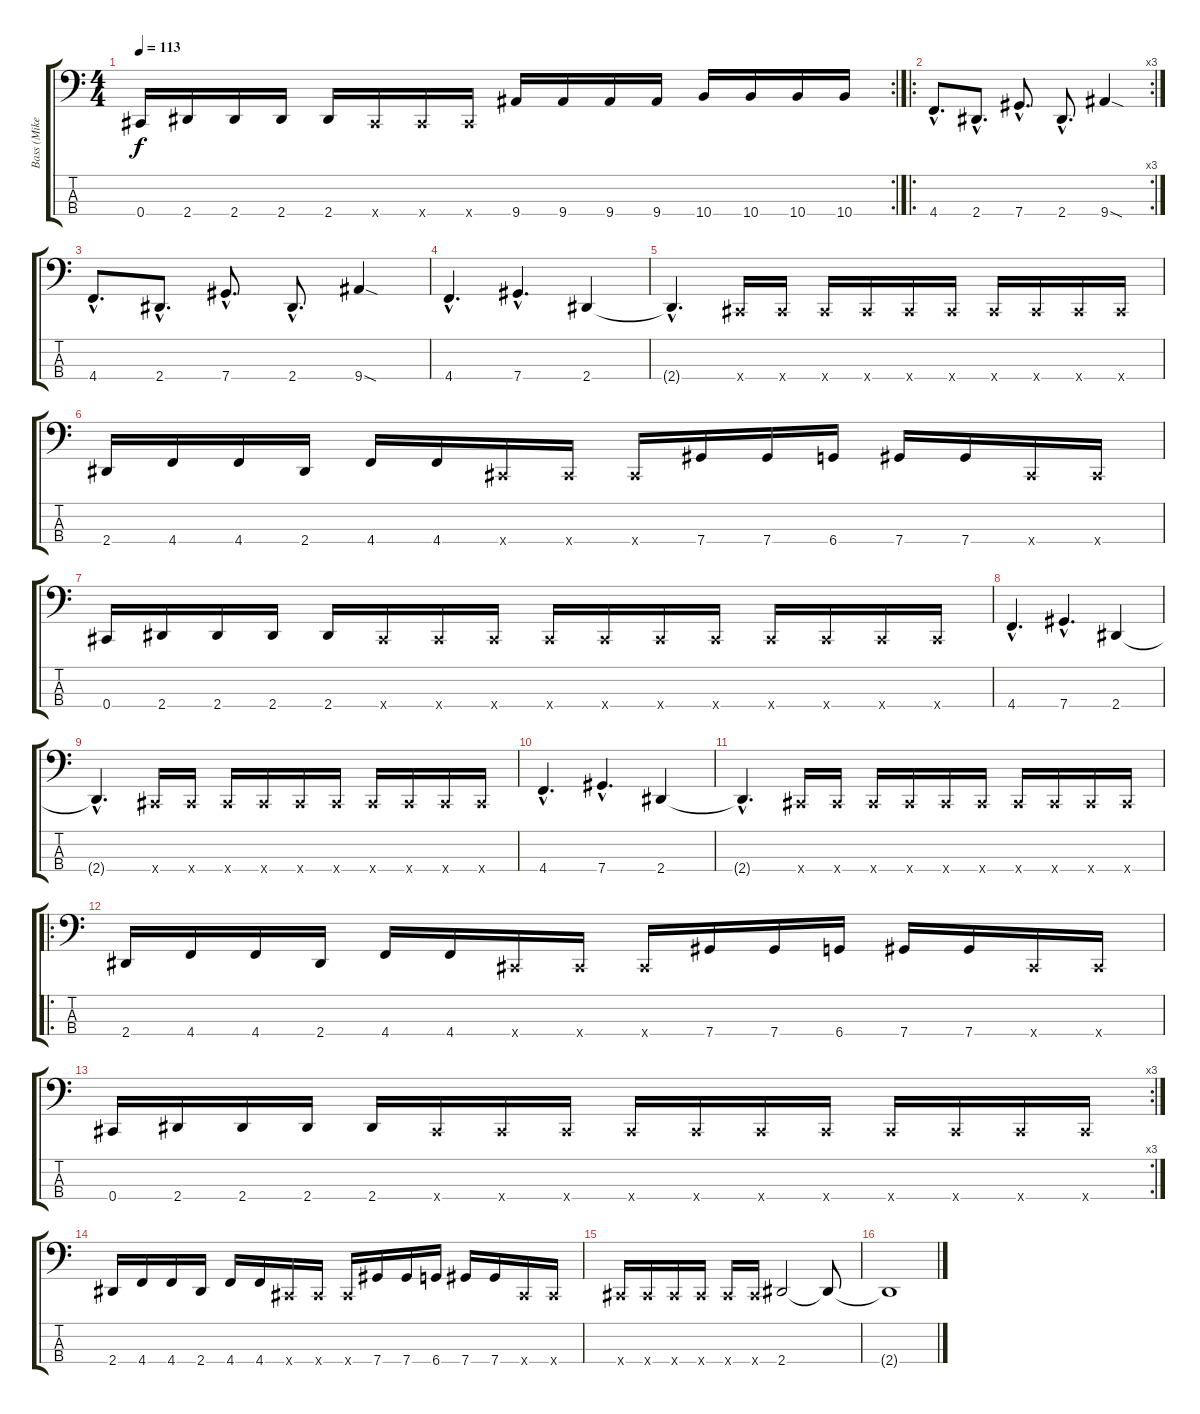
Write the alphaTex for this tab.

\track ("Bass (Mike Kroeger)" "Bass (Mike") {instrument electricbassfinger}
\staff {score tabs}
\tuning (Gb2 Db2 Ab1 Db1) {hide}
\rc 2
\ts (4 4)
\tempo 113
\clef f4
\ks c
0.4.16{dy f} 2.4.16 2.4.16 2.4.16 2.4.16 0.4{x}.16 0.4{x}.16 0.4{x}.16 9.4.16 9.4.16 9.4.16 9.4.16 10.4.16 10.4.16 10.4.16 10.4.16 |
\ro
\rc 3
4.4{hac}.8{d} 2.4{hac}.8{d} 7.4{hac}.8{d} 2.4{hac}.8{d} 9.4{sod}.4 |
4.4{hac}.8{d} 2.4{hac}.8{d} 7.4{hac}.8{d} 2.4{hac}.8{d} 9.4{sod}.4 |
4.4{hac}.4{d} 7.4{hac}.4{d} 2.4.4 |
2.4{hac t}.4{d} 0.4{x}.16 0.4{x}.16 0.4{x}.16 0.4{x}.16 0.4{x}.16 0.4{x}.16 0.4{x}.16 0.4{x}.16 0.4{x}.16 0.4{x}.16 |
2.4.16 4.4.16 4.4.16 2.4.16 4.4.16 4.4.16 0.4{x}.16 0.4{x}.16 0.4{x}.16 7.4.16 7.4.16 6.4.16 7.4.16 7.4.16 0.4{x}.16 0.4{x}.16 |
0.4.16 2.4.16 2.4.16 2.4.16 2.4.16 0.4{x}.16 0.4{x}.16 0.4{x}.16 0.4{x}.16 0.4{x}.16 0.4{x}.16 0.4{x}.16 0.4{x}.16 0.4{x}.16 0.4{x}.16 0.4{x}.16 |
4.4{hac}.4{d} 7.4{hac}.4{d} 2.4.4 |
2.4{hac t}.4{d} 0.4{x}.16 0.4{x}.16 0.4{x}.16 0.4{x}.16 0.4{x}.16 0.4{x}.16 0.4{x}.16 0.4{x}.16 0.4{x}.16 0.4{x}.16 |
4.4{hac}.4{d} 7.4{hac}.4{d} 2.4.4 |
2.4{hac t}.4{d} 0.4{x}.16 0.4{x}.16 0.4{x}.16 0.4{x}.16 0.4{x}.16 0.4{x}.16 0.4{x}.16 0.4{x}.16 0.4{x}.16 0.4{x}.16 |
\ro
2.4.16 4.4.16 4.4.16 2.4.16 4.4.16 4.4.16 0.4{x}.16 0.4{x}.16 0.4{x}.16 7.4.16 7.4.16 6.4.16 7.4.16 7.4.16 0.4{x}.16 0.4{x}.16 |
\rc 3
0.4.16 2.4.16 2.4.16 2.4.16 2.4.16 0.4{x}.16 0.4{x}.16 0.4{x}.16 0.4{x}.16 0.4{x}.16 0.4{x}.16 0.4{x}.16 0.4{x}.16 0.4{x}.16 0.4{x}.16 0.4{x}.16 |
2.4.16 4.4.16 4.4.16 2.4.16 4.4.16 4.4.16 0.4{x}.16 0.4{x}.16 0.4{x}.16 7.4.16 7.4.16 6.4.16 7.4.16 7.4.16 0.4{x}.16 0.4{x}.16 |
0.4{x}.16 0.4{x}.16 0.4{x}.16 0.4{x}.16 0.4{x}.16 0.4{x}.16 2.4.2 2.4{t}.8 |
2.4{t}.1
